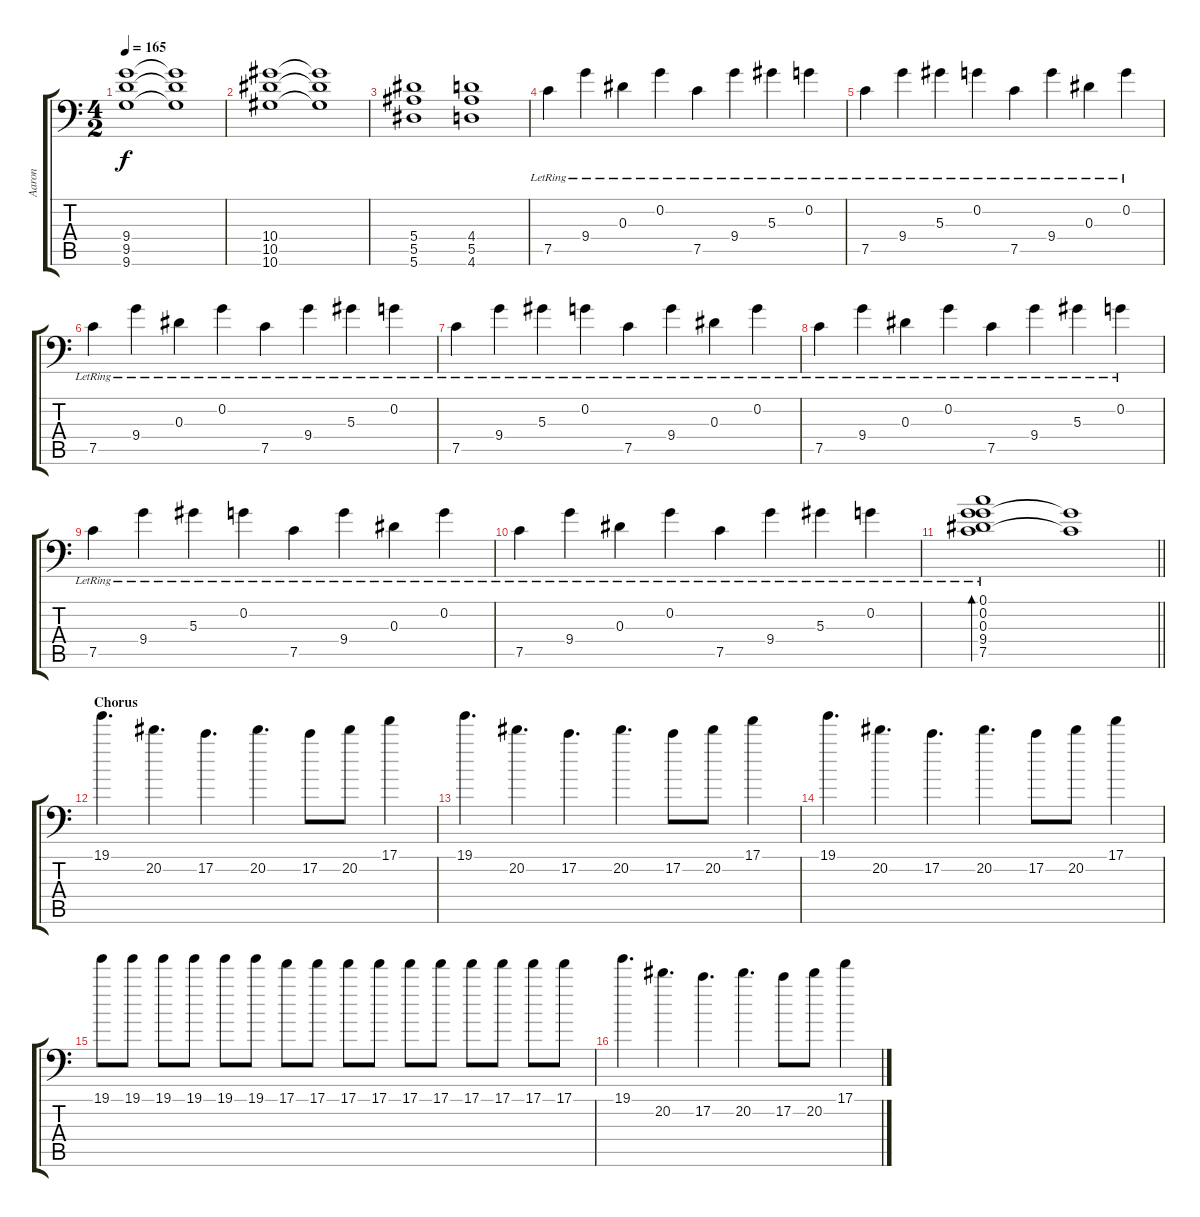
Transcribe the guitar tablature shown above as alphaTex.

\track ("Aaron" "Aaron") {instrument distortionguitar}
\staff {score tabs}
\tuning (C4 G3 Eb3 Bb2 F2 Bb1) {hide}
\ts (4 2)
\tempo 165
\clef f4
\ks c
(9.4 9.5 9.6).1{dy f} (9.4{t} 9.5{t} 9.6{t}).1 |
(10.4 10.5 10.6).1 (10.4{t} 10.5{t} 10.6{t}).1 |
(5.4 5.5 5.6).1 (4.4 5.5 4.6).1 |
7.5{lr}.4{instrument electricguitarclean} 9.4{lr}.4 0.3{lr}.4 0.2{lr}.4 7.5{lr}.4 9.4{lr}.4 5.3{lr}.4 0.2{lr}.4 |
7.5{lr}.4 9.4{lr}.4 5.3{lr}.4 0.2{lr}.4 7.5{lr}.4 9.4{lr}.4 0.3{lr}.4 0.2{lr}.4 |
7.5{lr}.4 9.4{lr}.4 0.3{lr}.4 0.2{lr}.4 7.5{lr}.4 9.4{lr}.4 5.3{lr}.4 0.2{lr}.4 |
7.5{lr}.4 9.4{lr}.4 5.3{lr}.4 0.2{lr}.4 7.5{lr}.4 9.4{lr}.4 0.3{lr}.4 0.2{lr}.4 |
7.5{lr}.4 9.4{lr}.4 0.3{lr}.4 0.2{lr}.4 7.5{lr}.4 9.4{lr}.4 5.3{lr}.4 0.2{lr}.4 |
7.5{lr}.4 9.4{lr}.4 5.3{lr}.4 0.2{lr}.4 7.5{lr}.4 9.4{lr}.4 0.3{lr}.4 0.2{lr}.4 |
7.5{lr}.4 9.4{lr}.4 0.3{lr}.4 0.2{lr}.4 7.5{lr}.4 9.4{lr}.4 5.3{lr}.4 0.2{lr}.4 |
\barLineRight lightlight
(0.1 0.2 0.3 9.4 7.5{lr}).1{bd 240} (9.4{t} 7.5{t}).1 |
\section ("" "Chorus")
19.1.4{d instrument distortionguitar} 20.2.4{d} 17.2.4{d} 20.2.4{d} 17.2.8 20.2.8 17.1.4 |
19.1.4{d} 20.2.4{d} 17.2.4{d} 20.2.4{d} 17.2.8 20.2.8 17.1.4 |
19.1.4{d} 20.2.4{d} 17.2.4{d} 20.2.4{d} 17.2.8 20.2.8 17.1.4 |
19.1.8 19.1.8 19.1.8 19.1.8 19.1.8 19.1.8 17.1.8 17.1.8 17.1.8 17.1.8 17.1.8 17.1.8 17.1.8 17.1.8 17.1.8 17.1.8 |
19.1.4{d instrument distortionguitar} 20.2.4{d} 17.2.4{d} 20.2.4{d} 17.2.8 20.2.8 17.1.4
